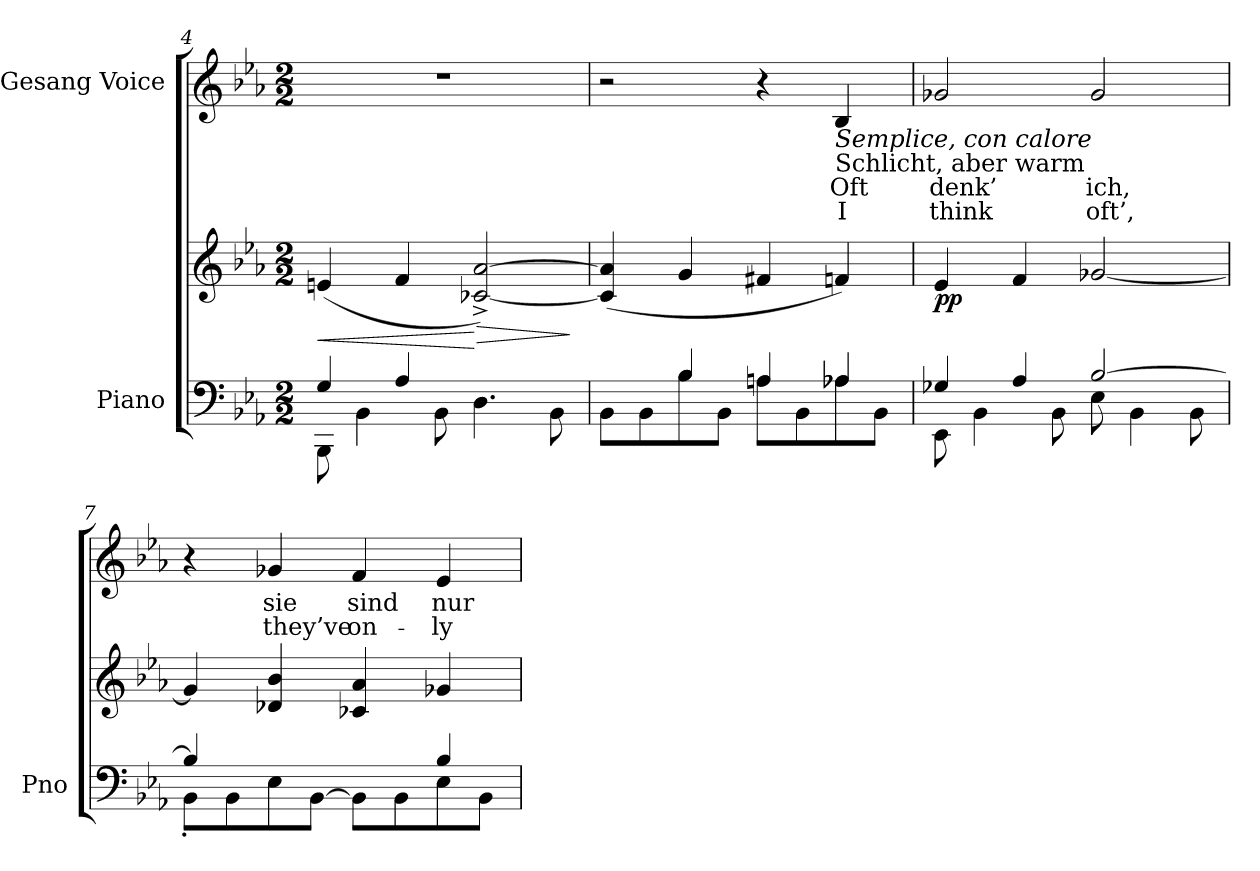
**kern	**kern	**dynam	**kern	**text	**text
*part2	*part2	*part2	*part1	*part1	*part1
*staff3	*staff2	*staff2/3	*staff1	*staff1	*staff1
*I"Piano	*	*	*I"Gesang Voice	*	*
*I'Pno	*	*	*	*	*
!!LO:LB:g=z
*clefF4	*clefG2	*	*clefG2	*	*
*k[b-e-a-]	*k[b-e-a-]	*	*k[b-e-a-]	*	*
*M2/2	*M2/2	*	*M2/2	*	*
=4	=4	=4	=4	=4	=4
*^	*	*	*	*	*
!	!	!	!LO:HP:b	!	!	!
4G/	8BBB-\	(>4en/	<	1r	.	.
.	4BB-\	.	.	.	.	.
4A-/	.	4f/	.	.	.	.
.	8BB-\	.	.	.	.	.
!	!	!	!LO:HP:n=1:b	!	!	!
2ryy	4.D\	[2c-X/^ [2a-/^)	[ >	.	.	.
.	8BB-\	.	.	.	.	.
*v	*v	*	*	*	*	*
.	.	]	.	.	.
=5	=5	=5	=5	=5	=5
*^	*	*	*	*	*
4ryy	8BB-\L	(>4c-/] 4a-/]	.	2r	.	.
.	8BB-\	.	.	.	.	.
4B-/	8B-\	4g/	.	.	.	.
.	8BB-\J	.	.	.	.	.
4An/	8A\L	4f#X/	.	4r	.	.
.	8BB-\	.	.	.	.	.
!	!	!	!	!LO:TX:b:i:t=Semplice, con calore	!	!
!	!	!	!	!LO:TX:b:t=Schlicht, aber warm	!	!
!	!	!	!	!	!LO:LY:b	!LO:LY:b
4A-X/	8A-\	4fn/)	.	4B-/	Oft	I
.	8BB-\J	.	.	.	.	.
=6	=6	=6	=6	=6	=6	=6
!	!	!	!LO:DY:b	!	!LO:LY:b	!LO:LY:b
4G-X/	8EE-\	4e-/	pp	2g-X/	denk’	think
.	4BB-\	.	.	.	.	.
4A-/	.	4f/	.	.	.	.
.	8BB-\	.	.	.	.	.
!	!	!	!	!	!LO:LY:b	!LO:LY:b
[2B-/	8E-\	[>2g-X/	.	2g-/	ich,	oft’,
.	4BB-\	.	.	.	.	.
.	8BB-\	.	.	.	.	.
=7	=7	=7	=7	=7	=7	=7
4B-/]	8BB-'\L	4g-/]	.	4r	.	.
.	8BB-\	.	.	.	.	.
!	!	!	!	!	!LO:LY:b	!LO:LY:b
4ryy	8E-\	4d-X/ 4b-/	.	4g-X/	sie	they’ve
.	[8BB-\J	.	.	.	.	.
!	!	!	!	!	!LO:LY:b	!LO:LY:b
4ryy	8BB-\L]	4c-X/ 4a-/	.	4f/	sind	on-
.	8BB-\	.	.	.	.	.
!	!	!	!	!	!LO:LY:b	!LO:LY:b
4B-/	8E-\	4g-X/	.	4e-/	nur	-ly
.	8BB-\J	.	.	.	.	.
*v	*v	*	*	*	*	*
=	=	=	=	=	=
*-	*-	*-	*-	*-	*-
